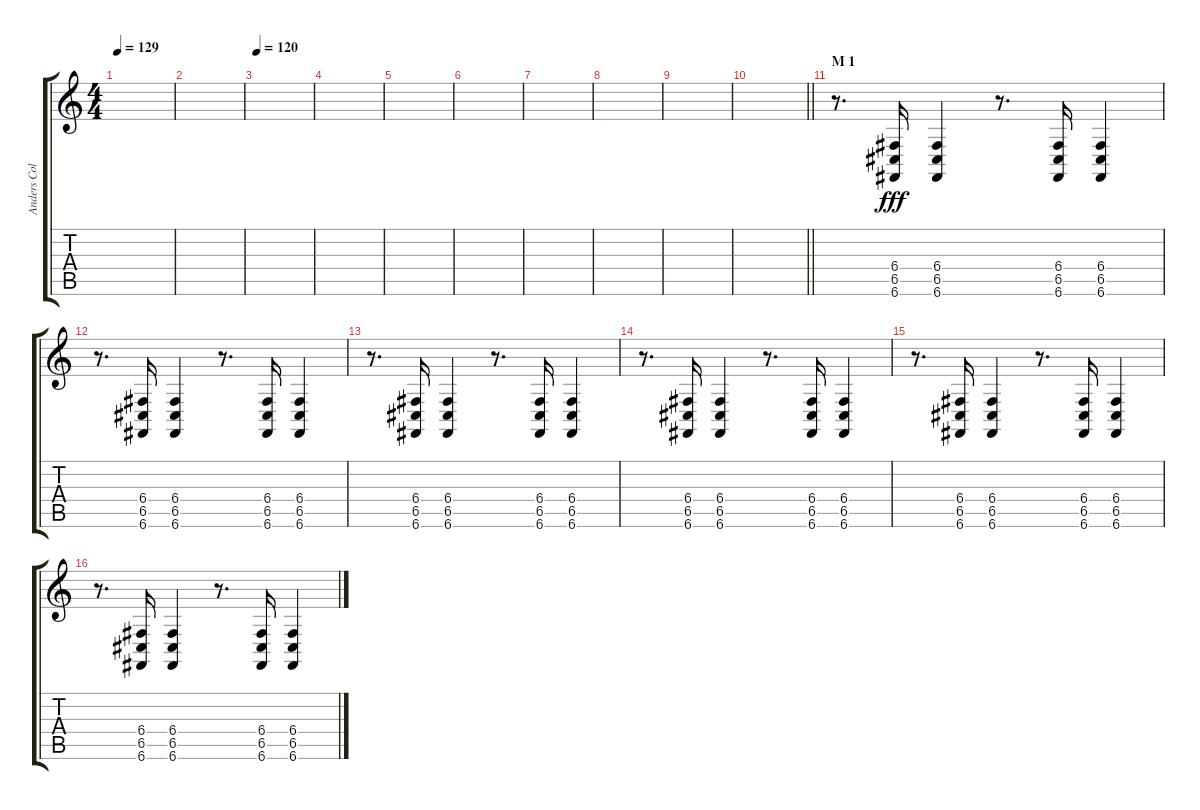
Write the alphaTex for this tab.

\track ("Anders Colsefni" "Anders Col") {instrument trombone}
\staff {score tabs}
\tuning (D4 A3 F3 C3 G2 C2) {hide}
\ts (4 4)
\tempo 129
\clef g2
\ks c
|
|
\tempo 120
|
|
|
|
|
|
|
\barLineRight lightlight
|
\section ("" "M 1")
r.8{d volume 16 instrument melodictom} (6.4 6.5 6.6).16{dy fff} (6.4 6.5 6.6).4 r.8{d} (6.4 6.5 6.6).16 (6.4 6.5 6.6).4 |
r.8{d} (6.4 6.5 6.6).16 (6.4 6.5 6.6).4 r.8{d} (6.4 6.5 6.6).16 (6.4 6.5 6.6).4 |
r.8{d} (6.4 6.5 6.6).16 (6.4 6.5 6.6).4 r.8{d} (6.4 6.5 6.6).16 (6.4 6.5 6.6).4 |
r.8{d} (6.4 6.5 6.6).16 (6.4 6.5 6.6).4 r.8{d} (6.4 6.5 6.6).16 (6.4 6.5 6.6).4 |
r.8{d} (6.4 6.5 6.6).16 (6.4 6.5 6.6).4 r.8{d} (6.4 6.5 6.6).16 (6.4 6.5 6.6).4 |
r.8{d} (6.4 6.5 6.6).16 (6.4 6.5 6.6).4 r.8{d} (6.4 6.5 6.6).16 (6.4 6.5 6.6).4
